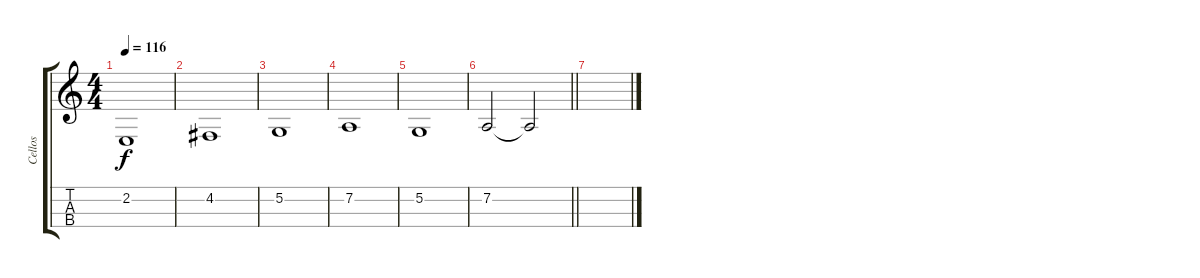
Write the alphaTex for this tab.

\track ("Cellos" "Cellos") {instrument cello}
\staff {score tabs}
\tuning (A3 D3 G2 C2) {hide}
\ts (4 4)
\tempo 116
\clef g2
\ks c
2.2.1{dy f} |
4.2.1 |
5.2.1 |
7.2.1 |
5.2.1 |
\barLineRight lightlight
7.2.2 7.2{t}.2{volume 4} |
\section ("" "")
